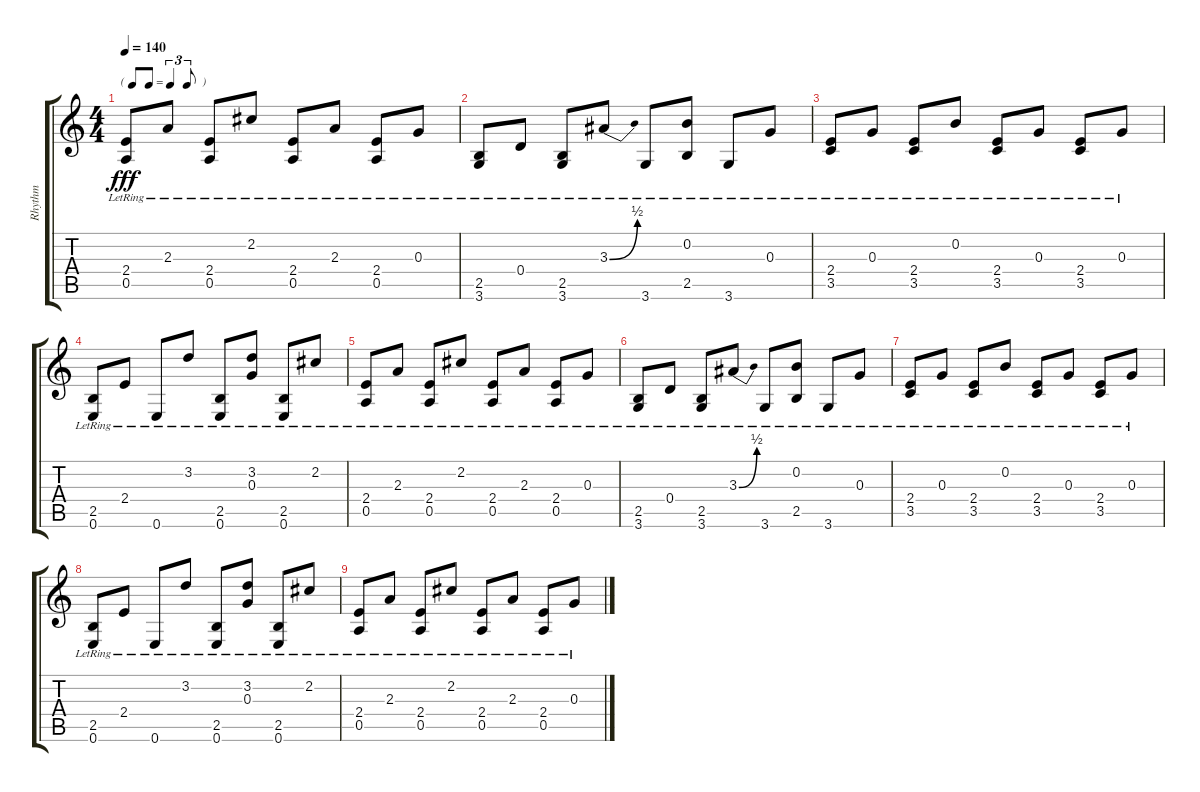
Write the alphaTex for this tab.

\track ("Rhythm" "Rhythm") {instrument electricguitarjazz}
\staff {score tabs}
\tuning (E4 B3 G3 D3 A2 E2) {hide}
\ts (4 4)
\tf triplet8th
\tempo 140
\clef g2
\ks c
(2.4{lr} 0.5{lr}).8{dy fff} 2.3{lr}.8 (2.4{lr} 0.5{lr}).8 2.2{lr}.8 (2.4{lr} 0.5{lr}).8 2.3{lr}.8 (2.4{lr} 0.5{lr}).8 0.3{lr}.8 |
(2.5{lr} 3.6{lr}).8 0.4{lr}.8 (2.5{lr} 3.6{lr}).8 3.3{be (bend 0 0 60 2) lr}.8 3.6{lr}.8 (0.2{lr} 2.5{lr}).8 3.6{lr}.8 0.3{lr}.8 |
(2.4{lr} 3.5{lr}).8 0.3{lr}.8 (2.4{lr} 3.5{lr}).8 0.2{lr}.8 (2.4{lr} 3.5{lr}).8 0.3{lr}.8 (2.4{lr} 3.5{lr}).8 0.3{lr}.8 |
(2.5{lr} 0.6{lr}).8 2.4{lr}.8 0.6{lr}.8 3.2{lr}.8 (2.5{lr} 0.6{lr}).8 (3.2{lr} 0.3{lr}).8 (2.5{lr} 0.6{lr}).8 2.2{lr}.8 |
(2.4{lr} 0.5{lr}).8 2.3{lr}.8 (2.4{lr} 0.5{lr}).8 2.2{lr}.8 (2.4{lr} 0.5{lr}).8 2.3{lr}.8 (2.4{lr} 0.5{lr}).8 0.3{lr}.8 |
(2.5{lr} 3.6{lr}).8 0.4{lr}.8 (2.5{lr} 3.6{lr}).8 3.3{be (bend 0 0 60 2) lr}.8 3.6{lr}.8 (0.2{lr} 2.5{lr}).8 3.6{lr}.8 0.3{lr}.8 |
(2.4{lr} 3.5{lr}).8 0.3{lr}.8 (2.4{lr} 3.5{lr}).8 0.2{lr}.8 (2.4{lr} 3.5{lr}).8 0.3{lr}.8 (2.4{lr} 3.5{lr}).8 0.3{lr}.8 |
(2.5{lr} 0.6{lr}).8 2.4{lr}.8 0.6{lr}.8 3.2{lr}.8 (2.5{lr} 0.6{lr}).8 (3.2{lr} 0.3{lr}).8 (2.5{lr} 0.6{lr}).8 2.2{lr}.8 |
(2.4{lr} 0.5{lr}).8 2.3{lr}.8 (2.4{lr} 0.5{lr}).8 2.2{lr}.8 (2.4{lr} 0.5{lr}).8 2.3{lr}.8 (2.4{lr} 0.5{lr}).8 0.3{lr}.8
